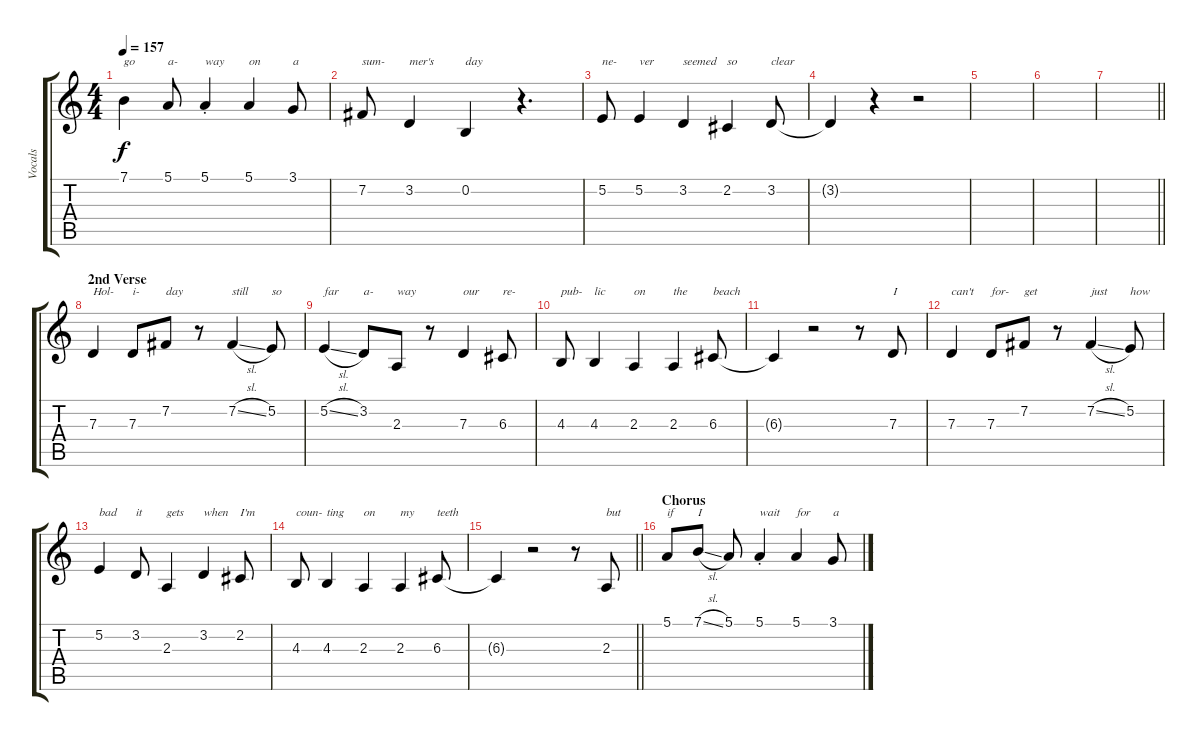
\track ("Vocals" "Vocals") {instrument lead6voice}
\staff {score tabs}
\tuning (E4 B3 G3 D3 A2 E2) {hide}
\ts (4 4)
\tempo 157
\clef g2
\ks c
7.1.4{txt "go" dy f} 5.1.8{txt "a-"} 5.1{st}.4{txt "way"} 5.1.4{txt "on"} 3.1.8{txt "a"} |
7.2.8{txt "sum-"} 3.2.4{txt "mer's"} 0.2.4{txt "day"} r.4{d} |
5.2.8{txt "ne-"} 5.2.4{txt "ver"} 3.2.4{txt "seemed"} 2.2.4{txt "so"} 3.2.8{txt "clear"} |
3.2{t}.4 r.4 r.2 |
|
|
\barLineRight lightlight
|
\section ("" "2nd Verse")
7.3.4{txt "Hol-"} 7.3.8{txt "i-"} 7.2.8{txt "day"} r.8 7.2{sl}.4{txt "still"} 5.2.8{txt "so"} |
5.2{sl}.4{txt "far"} 3.2.8{txt "a-"} 2.3.8{txt "way"} r.8 7.3.4{txt "our"} 6.3.8{txt "re-"} |
4.3.8{txt "pub-"} 4.3.4{txt "lic"} 2.3.4{txt "on"} 2.3.4{txt "the"} 6.3.8{txt "beach"} |
6.3{t}.4 r.2 r.8 7.3.8{txt "I"} |
7.3.4{txt "can't"} 7.3.8{txt "for-"} 7.2.8{txt "get"} r.8 7.2{sl}.4{txt "just"} 5.2.8{txt "how"} |
5.2.4{txt "bad"} 3.2.8{txt "it"} 2.3.4{txt "gets"} 3.2.4{txt "when"} 2.2.8{txt "I'm"} |
4.3.8{txt "coun-"} 4.3.4{txt "ting"} 2.3.4{txt "on"} 2.3.4{txt "my"} 6.3.8{txt "teeth"} |
\barLineRight lightlight
6.3{t}.4 r.2 r.8 2.3.8{txt "but"} |
\section ("" "Chorus")
5.1.8{txt "if"} 7.1{sl}.8{txt "I"} 5.1.8 5.1{st}.4{txt "wait"} 5.1.4{txt "for"} 3.1.8{txt "a"}
